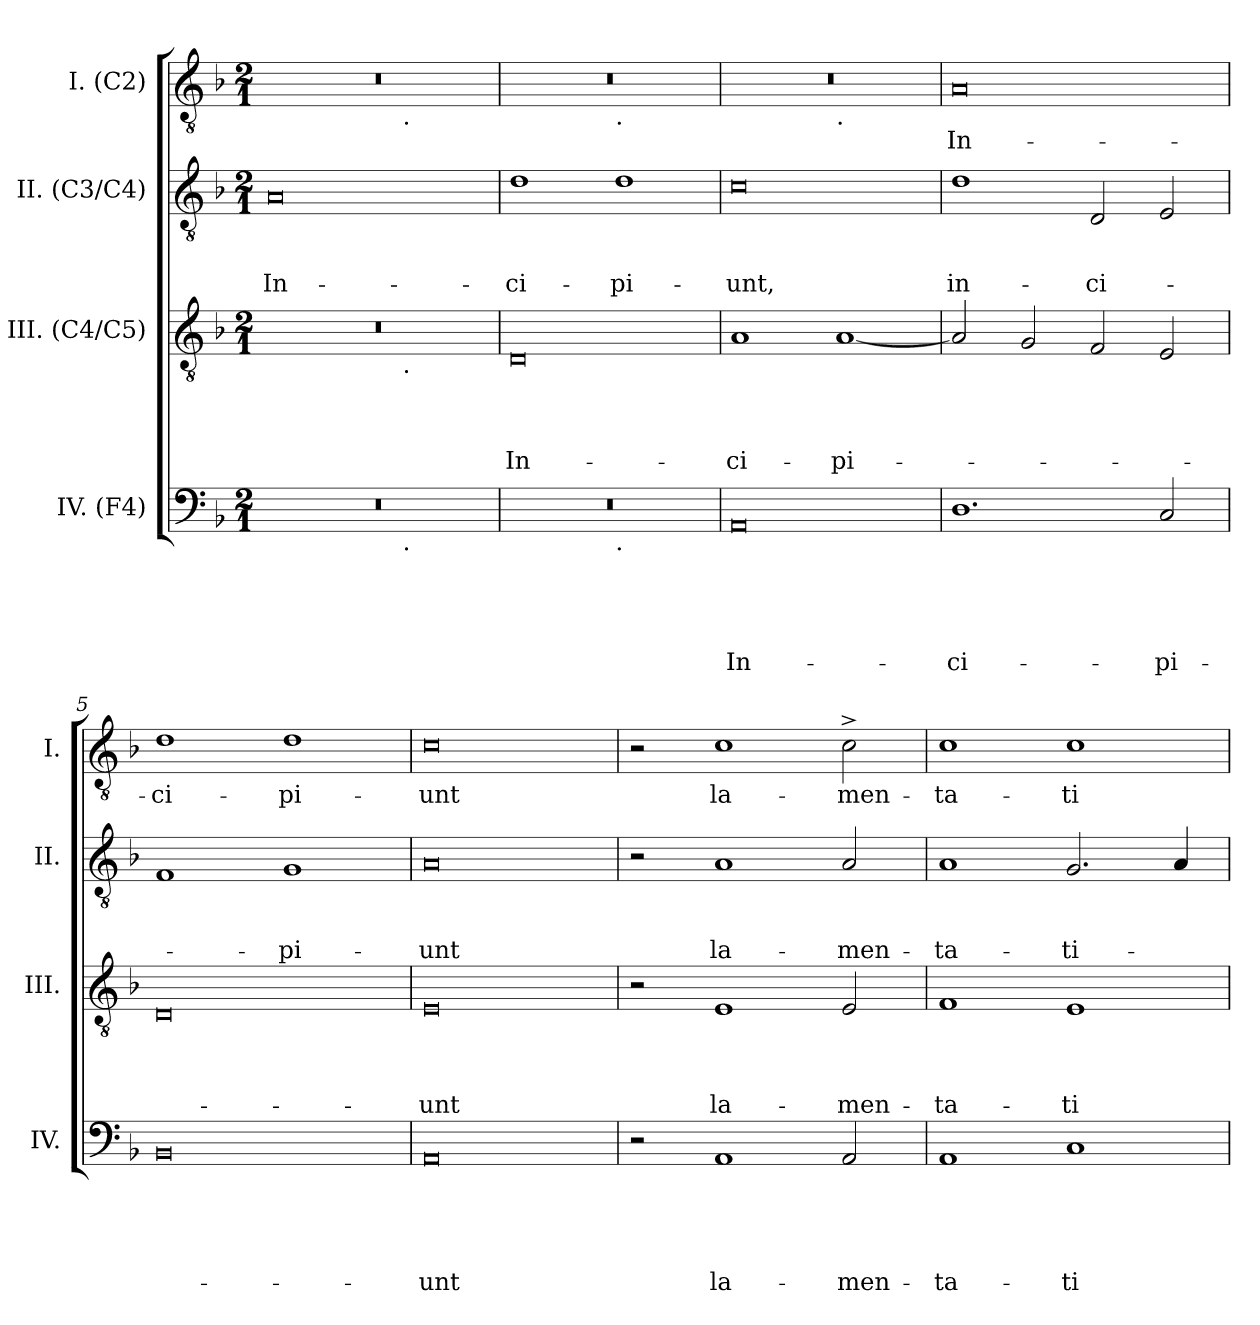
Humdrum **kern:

**kern	**text	**text	**text	**text	**text	**kern	**text	**text	**text	**text	**kern	**text	**text	**text	**kern	**text
*part4	*part4	*part4	*part4	*part4	*part4	*part3	*part3	*part3	*part3	*part3	*part2	*part2	*part2	*part2	*part1	*part1
*staff4	*staff4	*staff4	*staff4	*staff4	*staff4	*staff3	*staff3	*staff3	*staff3	*staff3	*staff2	*staff2	*staff2	*staff2	*staff1	*staff1
*I"IV. (F4)	*	*	*	*	*	*I"III. (C4/C5)	*	*	*	*	*I"II. (C3/C4)	*	*	*	*I"I. (C2)	*
*I'IV.	*	*	*	*	*	*I'III.	*	*	*	*	*I'II.	*	*	*	*I'I.	*
*clefF4	*	*	*	*	*	*clefGv2	*	*	*	*	*clefGv2	*	*	*	*clefGv2	*
*k[b-]	*	*	*	*	*	*k[b-]	*	*	*	*	*k[b-]	*	*	*	*k[b-]	*
*F:	*	*	*	*	*	*F:	*	*	*	*	*F:	*	*	*	*F:	*
*M2/1	*	*	*	*	*	*M2/1	*	*	*	*	*M2/1	*	*	*	*M2/1	*
=1	=1	=1	=1	=1	=1	=1	=1	=1	=1	=1	=1	=1	=1	=1	=1	=1
!	!	!	!	!	!	!	!	!	!	!	!	!	!	!LO:LY:b:rj	!	!
*^	*	*	*	*	*	*^	*	*	*	*	*	*	*	*	*^	*
0r	1ryy	.	.	.	.	.	0r	1ryy	.	.	.	.	0A	.	.	In-	0r	1ryy	.
.	8ryy	.	.	.	.	.	.	8ryy	.	.	.	.	.	.	.	.	.	8ryy	.
!	!	!	!	!	!	!	!	!	!	!	!	!	!	!	!	!	!	!LO:TX:b:t=.	!
!	!	!	!	!	!	!	!	!LO:TX:b:t=.	!	!	!	!	!	!	!	!	!	!	!
!	!LO:TX:b:t=.	!	!	!	!	!	!	!	!	!	!	!	!	!	!	!	!	!	!
.	2..ryy	.	.	.	.	.	.	2..ryy	.	.	.	.	.	.	.	.	.	2..ryy	.
=2	=2	=2	=2	=2	=2	=2	=2	=2	=2	=2	=2	=2	=2	=2	=2	=2	=2	=2	=2
!	!	!	!	!	!	!	!	!	!	!	!	!LO:LY:b:rj	!	!	!	!LO:LY:b	!	!	!
*	*	*	*	*	*	*	*v	*v	*	*	*	*	*	*	*	*	*	*	*
0r	1ryy	.	.	.	.	.	0D	.	.	.	In-	1d	.	.	-ci-	0r	1ryy	.
!	!	!	!	!	!	!	!	!	!	!	!	!	!	!	!	!	!LO:TX:b:t=.	!
!	!LO:TX:b:t=.	!	!	!	!	!	!	!	!	!	!	!	!	!	!	!	!	!
!	!	!	!	!	!	!	!	!	!	!	!	!	!	!	!LO:LY:b	!	!	!
.	1ryy	.	.	.	.	.	.	.	.	.	.	1d	.	.	-pi-	.	1ryy	.
=3	=3	=3	=3	=3	=3	=3	=3	=3	=3	=3	=3	=3	=3	=3	=3	=3	=3	=3
!	!	!	!	!	!	!LO:LY:b:rj	!	!	!	!	!LO:LY:b	!	!	!	!LO:LY:b	!	!	!
*v	*v	*	*	*	*	*	*	*	*	*	*	*	*	*	*	*	*	*
0AA	.	.	.	.	In-	1A	.	.	.	-ci-	0c	.	.	-unt,	0r	1ryy	.
!	!	!	!	!	!	!	!	!	!	!	!	!	!	!	!	!LO:TX:b:t=.	!
!	!	!	!	!	!	!	!	!	!	!LO:LY:b	!	!	!	!	!	!	!
.	.	.	.	.	.	[<1A	.	.	.	-pi-	.	.	.	.	.	1ryy	.
=4	=4	=4	=4	=4	=4	=4	=4	=4	=4	=4	=4	=4	=4	=4	=4	=4	=4
!	!	!	!	!	!LO:LY:b	!	!	!	!	!	!	!	!	!LO:LY:b	!	!	!LO:LY:b
*	*	*	*	*	*	*	*	*	*	*	*	*	*	*	*v	*v	*
1.D	.	.	.	.	-ci-	2A/]	.	.	.	.	1d	.	.	in-	0A	In-
.	.	.	.	.	.	2G/	.	.	.	.	.	.	.	.	.	.
!	!	!	!	!	!	!	!	!	!	!	!	!	!	!LO:LY:b	!	!
.	.	.	.	.	.	2F/	.	.	.	.	2D/	.	.	-ci-	.	.
!	!	!	!	!	!LO:LY:b	!	!	!	!	!	!	!	!	!	!	!
2C/	.	.	.	.	-pi-	2E/	.	.	.	.	2E/	.	.	.	.	.
=5	=5	=5	=5	=5	=5	=5	=5	=5	=5	=5	=5	=5	=5	=5	=5	=5
!	!	!	!	!	!	!	!	!	!	!	!	!	!	!	!	!LO:LY:b
0BB-	.	.	.	.	.	0D	.	.	.	.	1F	.	.	.	1d	-ci-
!	!	!	!	!	!	!	!	!	!	!	!	!	!	!LO:LY:b	!	!LO:LY:b
.	.	.	.	.	.	.	.	.	.	.	1G	.	.	-pi-	1d	-pi-
=6	=6	=6	=6	=6	=6	=6	=6	=6	=6	=6	=6	=6	=6	=6	=6	=6
!	!	!	!	!	!LO:LY:b	!	!	!	!	!LO:LY:b	!	!	!	!LO:LY:b	!	!LO:LY:b
0AA	.	.	.	.	-unt	0E	.	.	.	-unt	0A	.	.	-unt	0c	-unt
!!LO:LB:g=z
=7	=7	=7	=7	=7	=7	=7	=7	=7	=7	=7	=7	=7	=7	=7	=7	=7
2r	.	.	.	.	.	2r	.	.	.	.	2r	.	.	.	2r	.
!	!	!	!	!	!LO:LY:b	!	!	!	!	!LO:LY:b	!	!	!	!LO:LY:b	!	!LO:LY:b
1AA	.	.	.	.	la-	1E	.	.	.	la-	1A	.	.	la-	1c	la-
!	!	!	!	!	!LO:LY:b	!	!	!	!	!LO:LY:b	!	!	!	!LO:LY:b	!	!LO:LY:b
2AA/	.	.	.	.	-men-	2E/	.	.	.	-men-	2A/	.	.	-men-	2c^>\	-men-
=8	=8	=8	=8	=8	=8	=8	=8	=8	=8	=8	=8	=8	=8	=8	=8	=8
!	!	!	!	!	!LO:LY:b	!	!	!	!	!LO:LY:b	!	!	!	!LO:LY:b	!	!LO:LY:b
1AA	.	.	.	.	-ta-	1F	.	.	.	-ta-	1A	.	.	-ta-	1c	-ta-
!	!	!	!	!	!LO:LY:b	!	!	!	!	!LO:LY:b	!	!	!	!LO:LY:b	!	!LO:LY:b
1C	.	.	.	.	-ti-	1E	.	.	.	-ti-	2.G/	.	.	-ti-	1c	-ti-
.	.	.	.	.	.	.	.	.	.	.	4A/	.	.	.	.	.
=	=	=	=	=	=	=	=	=	=	=	=	=	=	=	=	=
*-	*-	*-	*-	*-	*-	*-	*-	*-	*-	*-	*-	*-	*-	*-	*-	*-
